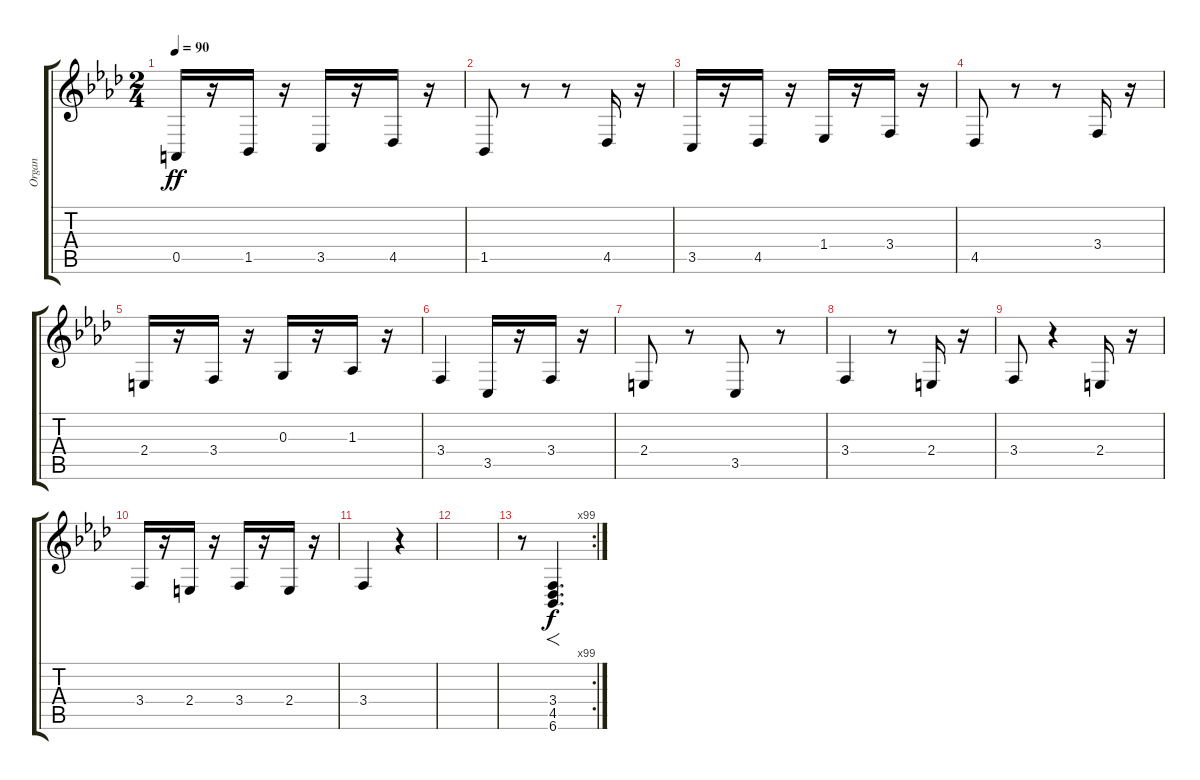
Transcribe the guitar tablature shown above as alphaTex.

\track ("Organ" "Organ") {instrument drawbarorgan}
\staff {score tabs}
\tuning (E4 B3 G3 D3 A2 E2) {hide}
\ts (2 4)
\tempo 90
\clef g2
\ks fminor
0.5.16{dy ff} r.16 1.5.16 r.16 3.5.16 r.16 4.5.16 r.16 |
1.5.8 r.8 r.8 4.5.16 r.16 |
3.5.16 r.16 4.5.16 r.16 1.4.16 r.16 3.4.16 r.16 |
4.5.8 r.8 r.8 3.4.16 r.16 |
2.4.16 r.16 3.4.16 r.16 0.3.16 r.16 1.3.16 r.16 |
3.4.4 3.5.16 r.16 3.4.16 r.16 |
2.4.8 r.8 3.5.8 r.8 |
3.4.4 r.8 2.4.16 r.16 |
3.4.8 r.4 2.4.16 r.16 |
3.4.16 r.16 2.4.16 r.16 3.4.16 r.16 2.4.16 r.16 |
3.4.4 r.4 |
|
\rc 99
r.8 (3.4 4.5 6.6).4{f d dy f}
